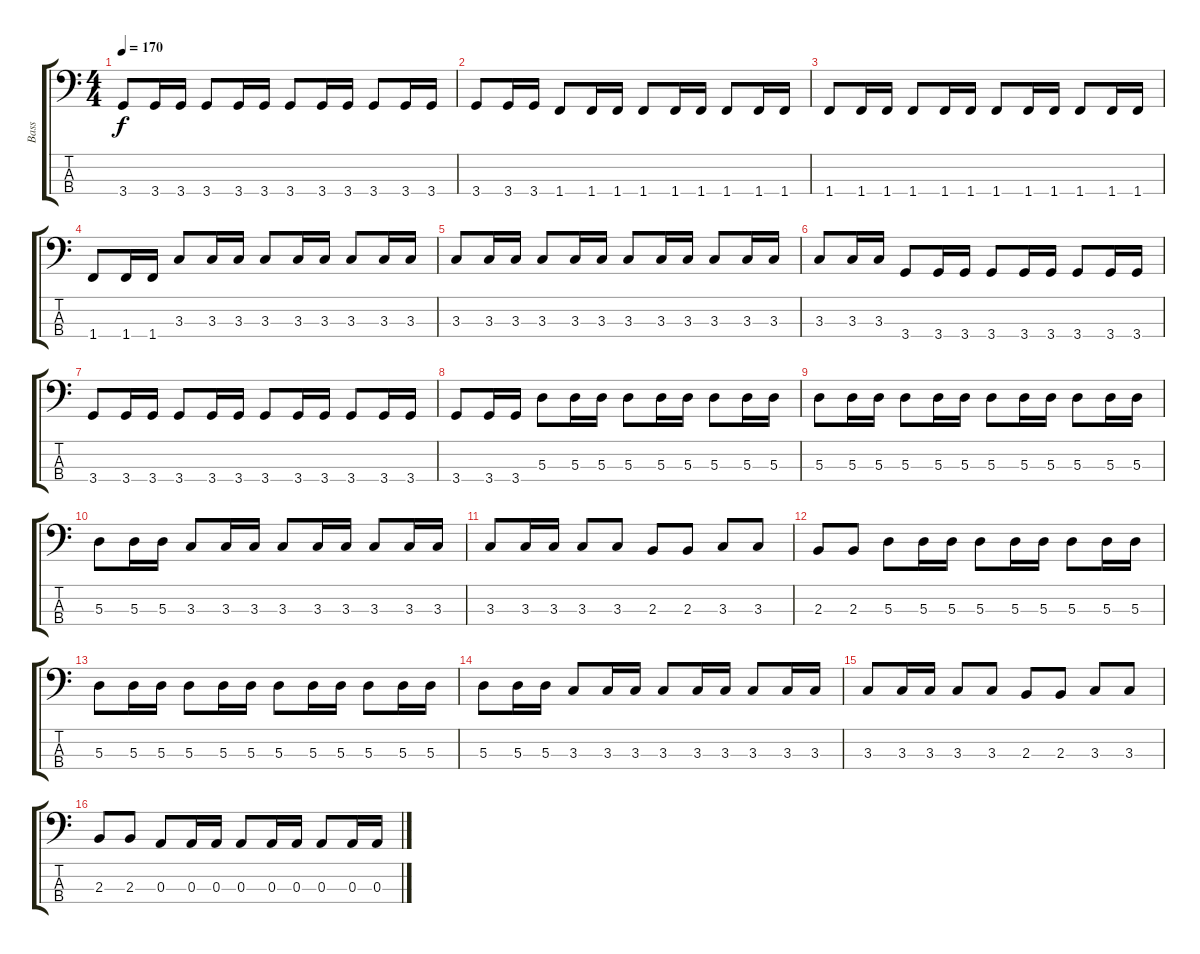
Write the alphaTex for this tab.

\track ("Bass" "Bass") {instrument electricbassfinger}
\staff {score tabs}
\tuning (G2 D2 A1 E1) {hide}
\ts (4 4)
\tempo 170
\clef f4
\ks c
3.4.8{dy f} 3.4.16 3.4.16 3.4.8 3.4.16 3.4.16 3.4.8 3.4.16 3.4.16 3.4.8 3.4.16 3.4.16 |
3.4.8 3.4.16 3.4.16 1.4.8 1.4.16 1.4.16 1.4.8 1.4.16 1.4.16 1.4.8 1.4.16 1.4.16 |
1.4.8 1.4.16 1.4.16 1.4.8 1.4.16 1.4.16 1.4.8 1.4.16 1.4.16 1.4.8 1.4.16 1.4.16 |
1.4.8 1.4.16 1.4.16 3.3.8 3.3.16 3.3.16 3.3.8 3.3.16 3.3.16 3.3.8 3.3.16 3.3.16 |
3.3.8 3.3.16 3.3.16 3.3.8 3.3.16 3.3.16 3.3.8 3.3.16 3.3.16 3.3.8 3.3.16 3.3.16 |
3.3.8 3.3.16 3.3.16 3.4.8 3.4.16 3.4.16 3.4.8 3.4.16 3.4.16 3.4.8 3.4.16 3.4.16 |
3.4.8 3.4.16 3.4.16 3.4.8 3.4.16 3.4.16 3.4.8 3.4.16 3.4.16 3.4.8 3.4.16 3.4.16 |
3.4.8 3.4.16 3.4.16 5.3.8 5.3.16 5.3.16 5.3.8 5.3.16 5.3.16 5.3.8 5.3.16 5.3.16 |
5.3.8 5.3.16 5.3.16 5.3.8 5.3.16 5.3.16 5.3.8 5.3.16 5.3.16 5.3.8 5.3.16 5.3.16 |
5.3.8 5.3.16 5.3.16 3.3.8 3.3.16 3.3.16 3.3.8 3.3.16 3.3.16 3.3.8 3.3.16 3.3.16 |
3.3.8 3.3.16 3.3.16 3.3.8 3.3.8 2.3.8 2.3.8 3.3.8 3.3.8 |
2.3.8 2.3.8 5.3.8 5.3.16 5.3.16 5.3.8 5.3.16 5.3.16 5.3.8 5.3.16 5.3.16 |
5.3.8 5.3.16 5.3.16 5.3.8 5.3.16 5.3.16 5.3.8 5.3.16 5.3.16 5.3.8 5.3.16 5.3.16 |
5.3.8 5.3.16 5.3.16 3.3.8 3.3.16 3.3.16 3.3.8 3.3.16 3.3.16 3.3.8 3.3.16 3.3.16 |
3.3.8 3.3.16 3.3.16 3.3.8 3.3.8 2.3.8 2.3.8 3.3.8 3.3.8 |
2.3.8 2.3.8 0.3.8 0.3.16 0.3.16 0.3.8 0.3.16 0.3.16 0.3.8 0.3.16 0.3.16
